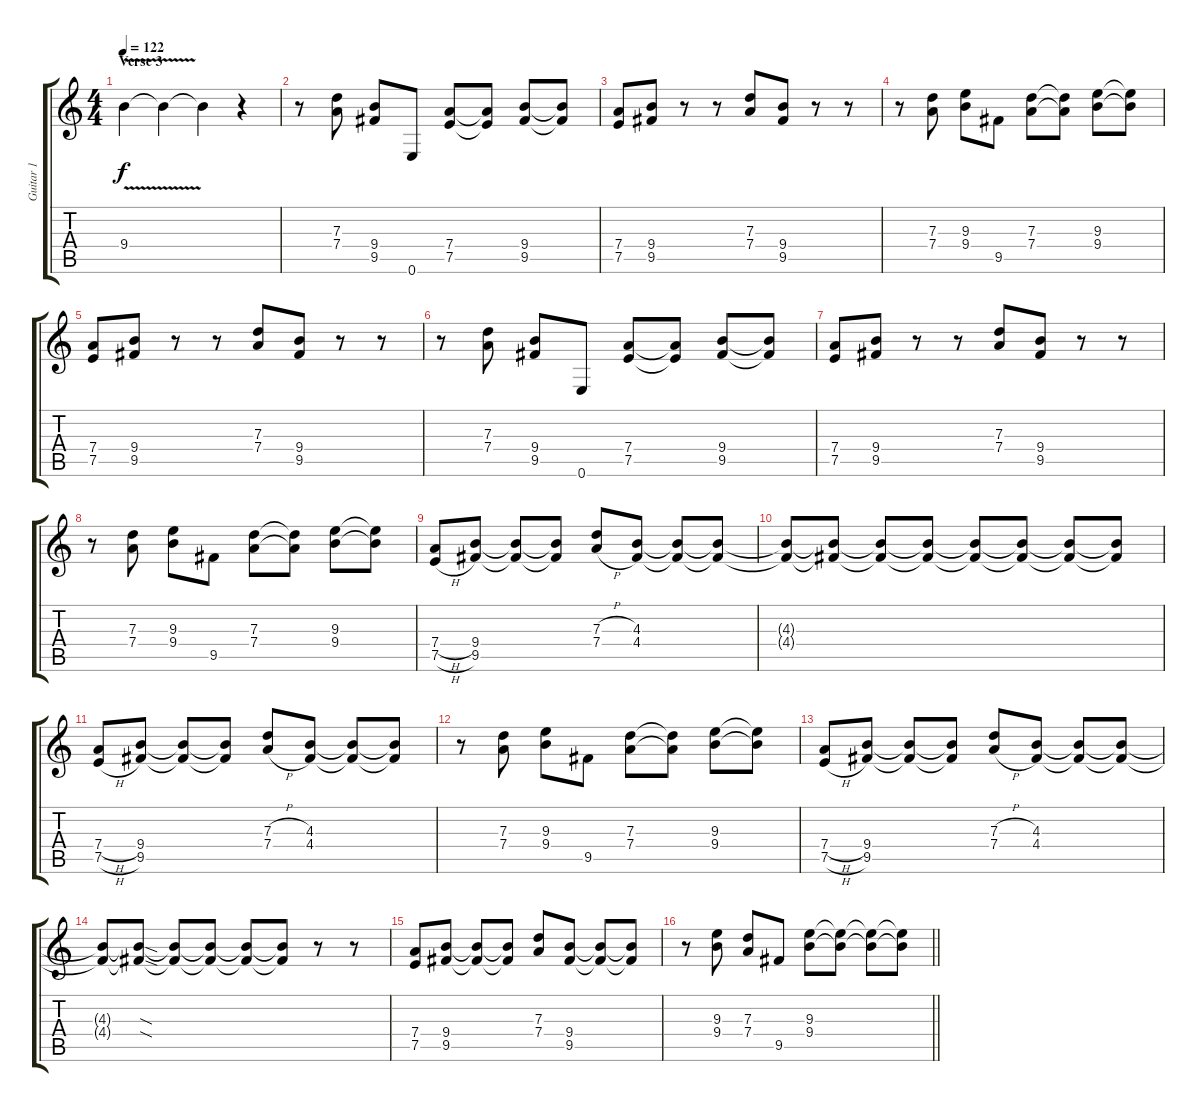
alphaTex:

\track ("Guitar 1" "Guitar 1") {instrument distortionguitar}
\staff {score tabs}
\tuning (E4 B3 G3 D3 A2 E2) {hide}
\ts (4 4)
\section ("" "Verse 3")
\tempo 122
\clef g2
\ks c
9.4{v}.4{dy f} 9.4{t}.4 9.4{t}.4 r.4 |
r.8 (7.3 7.4).8 (9.4 9.5).8 0.6.8 (7.4 7.5).8 (7.4{t} 7.5{t}).8 (9.4 9.5).8 (9.4{t} 9.5{t}).8 |
(7.4 7.5).8 (9.4 9.5).8 r.8 r.8 (7.3 7.4).8 (9.4 9.5).8 r.8 r.8 |
r.8 (7.3 7.4).8 (9.3 9.4).8 9.5.8 (7.3 7.4).8 (7.3{t} 7.4{t}).8 (9.3 9.4).8 (9.3{t} 9.4{t}).8 |
(7.4 7.5).8 (9.4 9.5).8 r.8 r.8 (7.3 7.4).8 (9.4 9.5).8 r.8 r.8 |
r.8 (7.3 7.4).8 (9.4 9.5).8 0.6.8 (7.4 7.5).8 (7.4{t} 7.5{t}).8 (9.4 9.5).8 (9.4{t} 9.5{t}).8 |
(7.4 7.5).8 (9.4 9.5).8 r.8 r.8 (7.3 7.4).8 (9.4 9.5).8 r.8 r.8 |
r.8 (7.3 7.4).8 (9.3 9.4).8 9.5.8 (7.3 7.4).8 (7.3{t} 7.4{t}).8 (9.3 9.4).8 (9.3{t} 9.4{t}).8 |
(7.4{h} 7.5{h}).8 (9.4 9.5).8 (9.4{t} 9.5{t}).8 (9.4{t} 9.5{t}).8 (7.3{h} 7.4{h}).8 (4.3 4.4).8 (4.3{t} 4.4{t}).8 (4.3{t} 4.4{t}).8 |
(4.3{t} 4.4{t}).8 (4.3{t} 4.4{t}).8 (4.3{t} 4.4{t}).8 (4.3{t} 4.4{t}).8 (4.3{t} 4.4{t}).8 (4.3{t} 4.4{t}).8 (4.3{t} 4.4{t}).8 (4.3{t} 4.4{t}).8 |
(7.4{h} 7.5{h}).8 (9.4 9.5).8 (9.4{t} 9.5{t}).8 (9.4{t} 9.5{t}).8 (7.3{h} 7.4{h}).8 (4.3 4.4).8 (4.3{t} 4.4{t}).8 (4.3{t} 4.4{t}).8 |
r.8 (7.3 7.4).8 (9.3 9.4).8 9.5.8 (7.3 7.4).8 (7.3{t} 7.4{t}).8 (9.3 9.4).8 (9.3{t} 9.4{t}).8 |
(7.4{h} 7.5{h}).8 (9.4 9.5).8 (9.4{t} 9.5{t}).8 (9.4{t} 9.5{t}).8 (7.3{h} 7.4{h}).8 (4.3 4.4).8 (4.3{t} 4.4{t}).8 (4.3{t} 4.4{t}).8 |
(4.3{t} 4.4{t}).8 (4.3{sod t} 4.4{sod t}).8 (4.3{t} 4.4{t}).8 (4.3{t} 4.4{t}).8 (4.3{t} 4.4{t}).8 (4.3{t} 4.4{t}).8 r.8 r.8 |
(7.4 7.5).8 (9.4 9.5).8 (9.4{t} 9.5{t}).8 (9.4{t} 9.5{t}).8 (7.3 7.4).8 (9.4 9.5).8 (9.4{t} 9.5{t}).8 (9.4{t} 9.5{t}).8 |
\barLineRight lightlight
r.8 (9.3 9.4).8 (7.3 7.4).8 9.5.8 (9.3 9.4).8 (9.3{t} 9.4{t}).8 (9.3{t} 9.4{t}).8 (9.3{t} 9.4{t}).8
